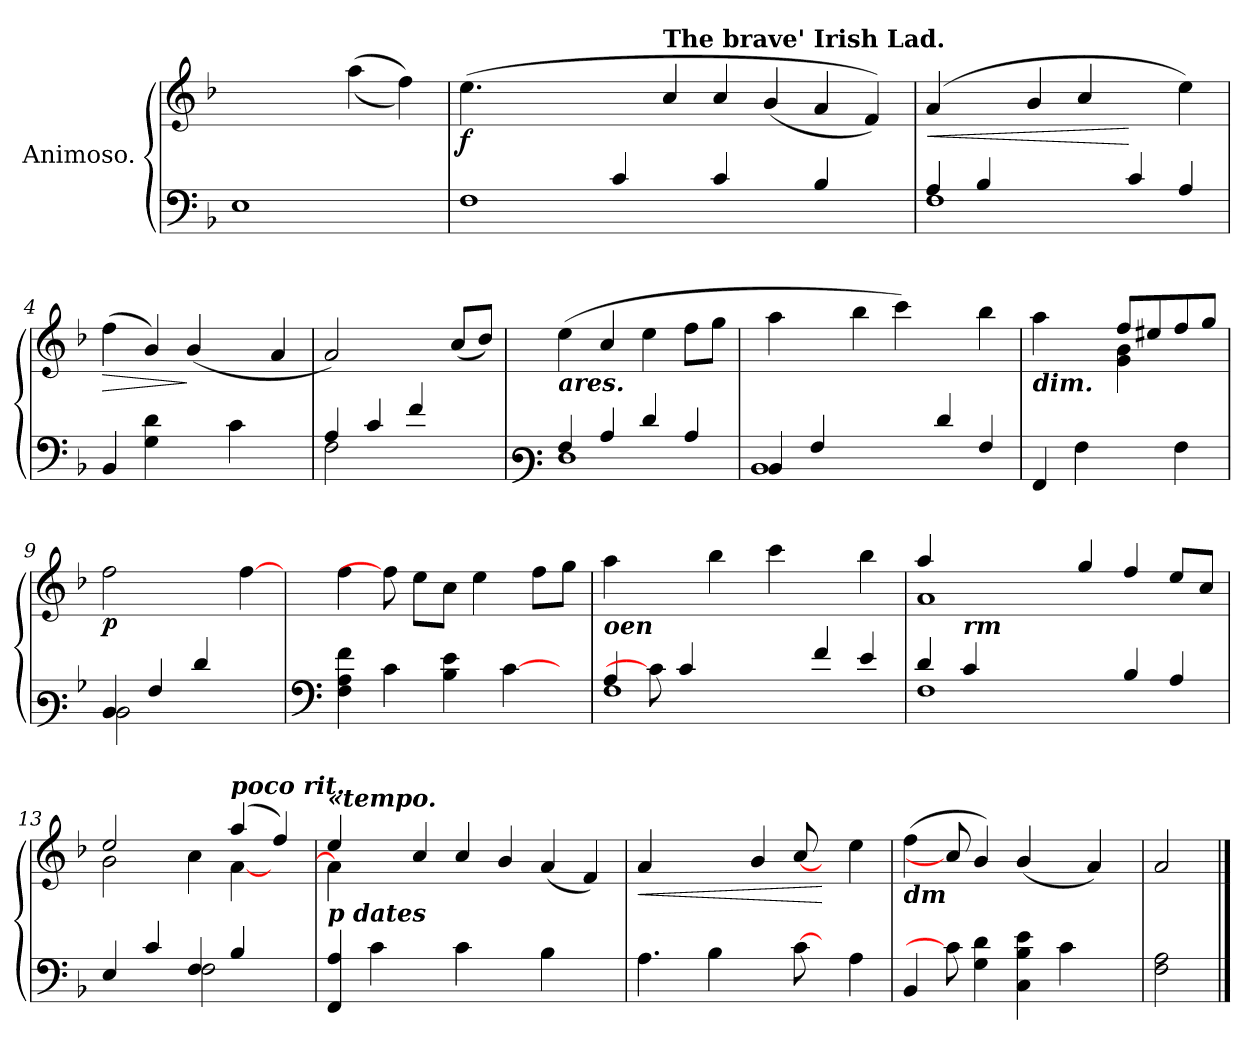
**kern	**kern	**dynam
*part1	*part1	*part1
*staff2	*staff1	*staff1/2
*I"Animoso.	*	*
*clefF4	*clefG3	*
*k[b-]	*k[b-]	*
=1	=1	=1
1E	1ryy	.
2ryy	(>(<4ff\	.
.	4dd\))	.
=2	=2	=2
!	!	!LO:DY:b
1F	(>4.cc\	f
.	2..ryy	.
4c/	.	.
!	!LO:TX:a:B:t=The brave' Irish Lad.	!
4ryy	4a/	.
4c/	4a/	.
4ryy	(>4g/	.
4B-/	4f/	.
4ryy	4d/))	.
=3	=3	=3
*^	*	*
!	!	!	!LO:HP:b
4A/	1F	(>4f/	<
4B-/	.	4ryy	.
1ryy	.	4g/	.
.	.	4a/	.
.	4c/	4ryy	[
.	4A/	4cc\)	.
=4	=4	=4	=4
!	!	!	!LO:HP:b
2.ryy	4BB-/	(>4dd\	>
.	4G\ 4d\	4g/)	.
.	4ryy	(<4g/	]
4c\	2ryy	4ryy	.
4ryy	.	4f/	.
=5	=5	=5	=5
4A/	2F\	2f/)	.
4c/	.	.	.
4f/	4ryy	4ryy	.
4ryy	4ryy	(<8a/L	.
.	.	8b-/J)	.
!!LO:LB:g=z
=6	=6	=6	=6
*clefF3	*	*	*
!	!	!LO:TX:b:Bi:t=ares.	!
4A/	1F	(>4cc\	.
4c/	.	4a/	.
4f/	.	4cc\	.
4c/	.	8dd\L	.
.	.	8ee\J	.
=7	=7	=7	=7
4D/	1D	4ff\	.
4A/	.	4ryy	.
1ryy	.	4gg\	.
.	.	4aa\)	.
.	4f/	4ryy	.
.	4A/	4gg\	.
=8	=8	=8	=8
*	*	*^	*
!	!	!LO:TX:b:Bi:t=dim.	!	!
*v	*v	*	*	*
4AA/	4ff\	2ryy	.
4A\	4ryy	.	.
4ryy	8dd/L	4e\ 4g\	.
.	8cc#X/	.	.
4A\	8dd/	4ryy	.
.	8ee/J	.	.
*	*v	*v	*
=9	=9	=9
*^	*	*
!	!	!	!LO:DY:b
4D/	2D\	2dd\	p
4A/	.	.	.
4f/	4ryy	4ryy	.
4ryy	4ryy	[4dd\	.
*v	*v	*	*
!!LO:LB:g=z
=10	=10	=10
*clefF4	*	*
4F\ 4A\ 4f\	4dd\	.
4c\	8dd\]	.
.	8cc\L	.
4B-\ 4e\	8a\J	.
.	4cc\	.
[4c\	.	.
.	8dd\L	.
8ryy	8ee\J	.
=11	=11	=11
*^	*	*
!	!	!LO:TX:b:Bi:t=oen	!
4A/	1F	4ff\	.
8c\]	.	4ryy	.
4c/	.	.	.
.	.	4gg\	.
2..ryy	.	.	.
.	.	4aa\	.
.	4f/	4ryy	.
.	4e/	4gg\	.
=12	=12	=12	=12
*	*	*^	*
4d/	1F	4ff/	1f	.
!LO:TX:a:Bi:t=rm	!	!	!	!
4c/	.	1.ryy	.	.
2.ryy	.	.	.	.
.	2.ryy	.	4ee/	.
4B-/	.	.	4dd/	.
4A/	.	.	8cc/L	.
.	.	.	8a/J	.
=13	=13	=13	=13	=13
4E/	2ryy	2cc/	2g\	.
4c/	.	.	.	.
4F/	2F\	4ryy	4a\	.
!	!	!LO:TX:a:Bi:t=poco rit.	!	!
4B-/	.	(>4ff/	[<4f\	.
4ryy	4ryy	4dd/)	4ryy	.
!!LO:LB:g=z	!!
=14	=14	=14	=14	=14
!	!	!LO:TX:a:Bi:t=«tempo.	!	!
!	!	!LO:TX:b:Bi:t=p dates	!	!
*v	*v	*	*	*
4FF/ 4A/	4cc/	4f\]	.
4c\	4ryy	1.ryy	.
4ryy	4a/	.	.
4c\	4a/	.	.
4ryy	4g/	.	.
4B-\	(>4f/	.	.
4ryy	4d/)	.	.
*	*v	*v	*
=15	=15	=15
!	!	!LO:HP:b
4.A\	4f/	<
.	4.ryy	.
4B-\	.	.
4ryy	4g/	.
[8c\	[8a/	.
8ryy	8ryy	[
4A\	4cc\	.
=16	=16	=16
!	!LO:TX:b:Bi:t=dm	!
4BB-/	(>4dd\	.
8c\]	8a/]	.
4G\ 4d\	4g/)	.
4C\ 4B-\ 4e\	(<4g/	.
4c\	8ryy	.
.	4f/)	.
8ryy	.	.
=17	=17	=17
2F\ 2A\	2f/	.
==	==	==
*-	*-	*-
